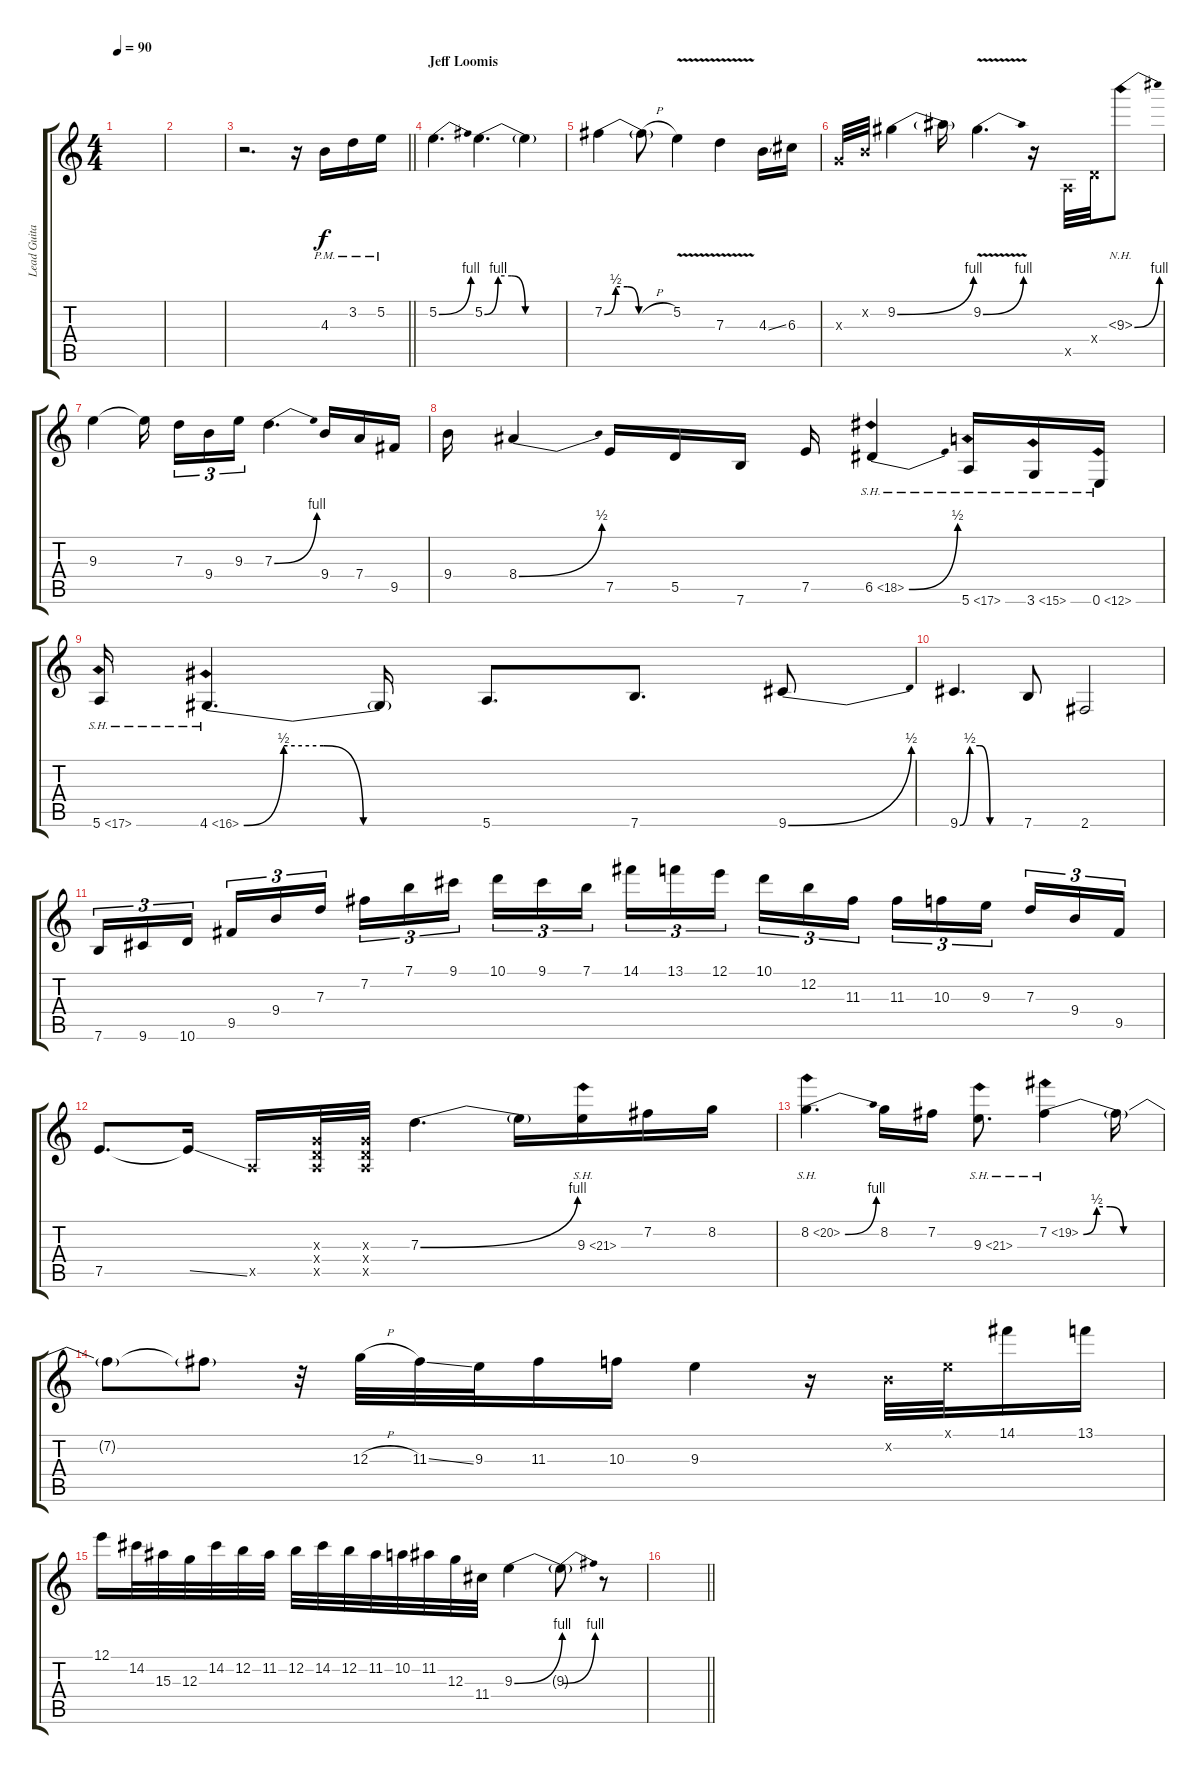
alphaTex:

\track ("Lead Guitar 1" "Lead Guita") {instrument distortionguitar}
\staff {score tabs}
\tuning (E4 B3 G3 D3 A2 E2) {hide}
\ts (4 4)
\tempo 90
\clef g2
\ks c
|
|
\barLineRight lightlight
r.2{d} r.16 4.3{pm}.16 3.2{pm}.16 5.2{pm}.16 |
\section ("" "Jeff Loomis")
5.2{be (bend 0 0 60 4)}.4{d} 5.2{be (custom 0 0 10 4 20 4 30 0 60 0)}.4{d} 5.2{t}.4 |
7.2{be (custom 0 0 10 2 20 2 30 0 60 0)}.4 7.2{h t}.8 5.2{v}.4 7.3{v}.4 4.3{ss}.16 6.3.16 |
0.3{x}.32 0.2{x}.32 9.2{be (bend 0 0 60 4)}.4 9.2{t}.16 9.2{be (bend 0 0 60 4) v}.4{d} r.16 0.5{x}.32 0.4{x}.32 9.3{be (bend 0 0 60 4) nh}.8 |
9.3.4 9.3{t}.16{beam splitsecondary} 7.3.16{tu (3 2)} 9.4.16{tu (3 2)} 9.3.16{tu (3 2)} 7.3{be (bend 0 0 60 4)}.4{d} 9.4.16 7.4.16 9.5.16 |
9.4.16 8.4{be (bend 0 0 60 2)}.4 7.5.16 5.5.16 7.6.16 7.5.16 6.5{be (bend 0 0 60 2) sh 12}.4 5.6{sh 12}.16 3.6{sh 12}.16 0.6{sh 12}.16 |
5.6{sh 12}.16 4.6{be (custom 0 0 10 2 20 2 30 0 60 0) sh 12}.4{d} 4.6{t}.16 5.6.8{d} 7.6.8{d} 9.6{be (bend 0 0 60 2)}.8 |
9.6{be (custom 0 0 10 2 20 2 30 0 60 0)}.4{d} 7.6.8 2.6.2 |
7.6.16{tu (3 2)} 9.6.16{tu (3 2)} 10.6.16{tu (3 2) beam splitsecondary} 9.5.16{tu (3 2)} 9.4.16{tu (3 2)} 7.3.16{tu (3 2)} 7.2.16{tu (3 2)} 7.1.16{tu (3 2)} 9.1.16{tu (3 2) beam splitsecondary} 10.1.16{tu (3 2)} 9.1.16{tu (3 2)} 7.1.16{tu (3 2)} 14.1.16{tu (3 2)} 13.1.16{tu (3 2)} 12.1.16{tu (3 2) beam splitsecondary} 10.1.16{tu (3 2)} 12.2.16{tu (3 2)} 11.3.16{tu (3 2)} 11.3.16{tu (3 2)} 10.3.16{tu (3 2)} 9.3.16{tu (3 2) beam splitsecondary} 7.3.16{tu (3 2)} 9.4.16{tu (3 2)} 9.5.16{tu (3 2)} |
7.5.8{d} 7.5{ss t}.16 0.5{x}.16 (0.3{x} 0.4{x} 0.5{x}).32 (0.3{x} 0.4{x} 0.5{x}).32 7.3{be (bend 0 0 60 4)}.4{d} 7.3{t}.16 9.3{sh 12}.16 7.2.16 8.2.16 |
8.2{be (bend 0 0 60 4) sh 12}.4{d} 8.2.16 7.2.16 9.3{sh 12}.8{d} 7.2{be (custom 0 0 10 2 20 2 30 0 60 0) sh 12}.4 7.2{t}.16 |
7.2{t}.8 7.2{t}.8 r.32 12.3{h}.32 11.3{ss}.32 9.3.32 11.3.16 10.3.16 9.3.4 r.16 0.2{x}.32 0.1{x}.32 14.1.16 13.1.16 |
12.1.16 14.2.32 15.3.32 12.3.32 14.2.32 12.2.32 11.2.32 12.2.32 14.2.32 12.2.32 11.2.32 10.2.32 11.2.32 12.3.32 11.4.32 9.3{be (bend 0 0 60 4)}.4 9.3{be (bend 0 0 60 4) t}.8 r.8 |
\barLineRight lightlight
